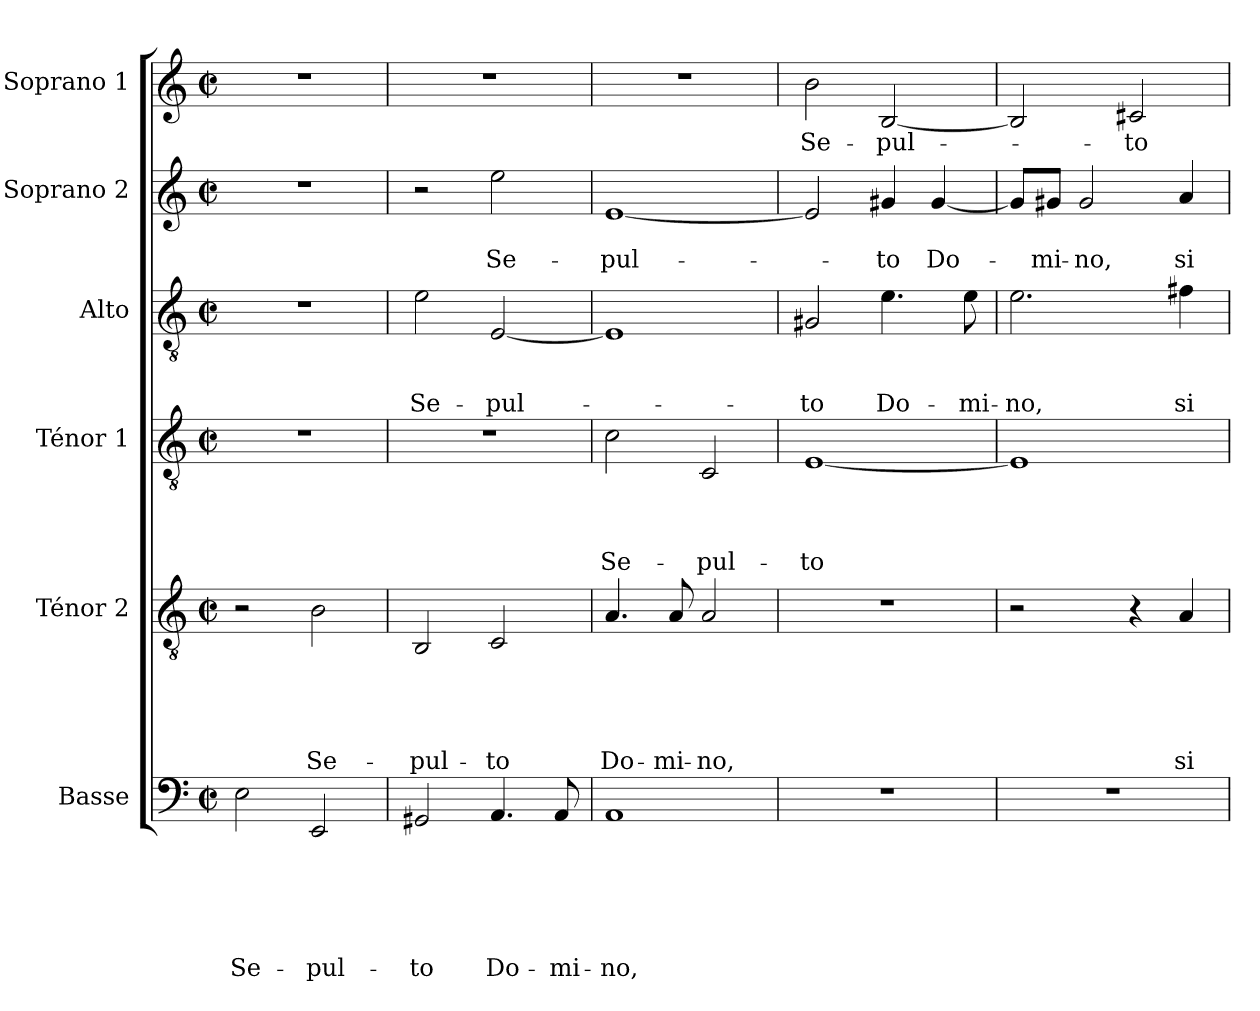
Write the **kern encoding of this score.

**kern	**text	**text	**text	**text	**text	**text	**kern	**text	**text	**text	**text	**text	**kern	**text	**text	**text	**text	**kern	**text	**text	**text	**kern	**text	**text	**kern	**text
*part6	*part6	*part6	*part6	*part6	*part6	*part6	*part5	*part5	*part5	*part5	*part5	*part5	*part4	*part4	*part4	*part4	*part4	*part3	*part3	*part3	*part3	*part2	*part2	*part2	*part1	*part1
*staff6	*staff6	*staff6	*staff6	*staff6	*staff6	*staff6	*staff5	*staff5	*staff5	*staff5	*staff5	*staff5	*staff4	*staff4	*staff4	*staff4	*staff4	*staff3	*staff3	*staff3	*staff3	*staff2	*staff2	*staff2	*staff1	*staff1
*I"Basse	*	*	*	*	*	*	*I"Ténor 2	*	*	*	*	*	*I"Ténor 1	*	*	*	*	*I"Alto	*	*	*	*I"Soprano 2	*	*	*I"Soprano 1	*
*I'B	*	*	*	*	*	*	*I'T2	*	*	*	*	*	*I'T1	*	*	*	*	*I'A	*	*	*	*I'S2	*	*	*I'S1	*
*clefF4	*	*	*	*	*	*	*clefGv2	*	*	*	*	*	*clefGv2	*	*	*	*	*clefGv2	*	*	*	*clefG2	*	*	*clefG2	*
*k[]	*	*	*	*	*	*	*k[]	*	*	*	*	*	*k[]	*	*	*	*	*k[]	*	*	*	*k[]	*	*	*k[]	*
*C:	*	*	*	*	*	*	*C:	*	*	*	*	*	*C:	*	*	*	*	*C:	*	*	*	*C:	*	*	*C:	*
*M2/2	*	*	*	*	*	*	*M2/2	*	*	*	*	*	*M2/2	*	*	*	*	*M2/2	*	*	*	*M2/2	*	*	*M2/2	*
*met(c|)	*	*	*	*	*	*	*met(c|)	*	*	*	*	*	*met(c|)	*	*	*	*	*met(c|)	*	*	*	*met(c|)	*	*	*met(c|)	*
=1	=1	=1	=1	=1	=1	=1	=1	=1	=1	=1	=1	=1	=1	=1	=1	=1	=1	=1	=1	=1	=1	=1	=1	=1	=1	=1
!	!	!	!	!	!	!LO:LY:b	!	!	!	!	!	!	!	!	!	!	!	!	!	!	!	!	!	!	!	!
2E\	.	.	.	.	.	Se-	2r	.	.	.	.	.	1r	.	.	.	.	1r	.	.	.	1r	.	.	1r	.
!	!	!	!	!	!	!LO:LY:b	!	!	!	!	!	!LO:LY:b	!	!	!	!	!	!	!	!	!	!	!	!	!	!
2EE/	.	.	.	.	.	-pul-	2B\	.	.	.	.	Se-	.	.	.	.	.	.	.	.	.	.	.	.	.	.
=2	=2	=2	=2	=2	=2	=2	=2	=2	=2	=2	=2	=2	=2	=2	=2	=2	=2	=2	=2	=2	=2	=2	=2	=2	=2	=2
!	!	!	!	!	!	!LO:LY:b	!	!	!	!	!	!LO:LY:b	!	!	!	!	!	!	!	!	!LO:LY:b	!	!	!	!	!
2GG#X/	.	.	.	.	.	-to	2BB/	.	.	.	.	-pul-	1r	.	.	.	.	2e\	.	.	Se-	2r	.	.	1r	.
!	!	!	!	!	!	!LO:LY:b	!	!	!	!	!	!LO:LY:b	!	!	!	!	!	!	!	!	!LO:LY:b	!	!	!LO:LY:b	!	!
4.AA/	.	.	.	.	.	Do-	2C/	.	.	.	.	-to	.	.	.	.	.	[2E/	.	.	-pul-	2ee\	.	Se-	.	.
!	!	!	!	!	!	!LO:LY:b	!	!	!	!	!	!	!	!	!	!	!	!	!	!	!	!	!	!	!	!
8AA/	.	.	.	.	.	-mi-	.	.	.	.	.	.	.	.	.	.	.	.	.	.	.	.	.	.	.	.
=3	=3	=3	=3	=3	=3	=3	=3	=3	=3	=3	=3	=3	=3	=3	=3	=3	=3	=3	=3	=3	=3	=3	=3	=3	=3	=3
!	!	!	!	!	!	!LO:LY:b	!	!	!	!	!	!LO:LY:b	!	!	!	!	!LO:LY:b	!	!	!	!	!	!	!LO:LY:b	!	!
1AA	.	.	.	.	.	-no,	4.A/	.	.	.	.	Do-	2c\	.	.	.	Se-	1E]	.	.	.	[1e	.	-pul-	1r	.
!	!	!	!	!	!	!	!	!	!	!	!	!LO:LY:b	!	!	!	!	!	!	!	!	!	!	!	!	!	!
.	.	.	.	.	.	.	8A/	.	.	.	.	-mi-	.	.	.	.	.	.	.	.	.	.	.	.	.	.
!	!	!	!	!	!	!	!	!	!	!	!	!LO:LY:b	!	!	!	!	!LO:LY:b	!	!	!	!	!	!	!	!	!
.	.	.	.	.	.	.	2A/	.	.	.	.	-no,	2C/	.	.	.	-pul-	.	.	.	.	.	.	.	.	.
=4	=4	=4	=4	=4	=4	=4	=4	=4	=4	=4	=4	=4	=4	=4	=4	=4	=4	=4	=4	=4	=4	=4	=4	=4	=4	=4
!	!	!	!	!	!	!	!	!	!	!	!	!	!	!	!	!	!LO:LY:b	!	!	!	!LO:LY:b	!	!	!	!	!LO:LY:b
1r	.	.	.	.	.	.	1r	.	.	.	.	.	[1E	.	.	.	-to	2G#X/	.	.	-to	2e/]	.	.	2b\	Se-
!	!	!	!	!	!	!	!	!	!	!	!	!	!	!	!	!	!	!	!	!	!LO:LY:b	!	!	!LO:LY:b	!	!LO:LY:b
.	.	.	.	.	.	.	.	.	.	.	.	.	.	.	.	.	.	4.e\	.	.	Do-	4g#X/	.	-to	[2B/	-pul-
!	!	!	!	!	!	!	!	!	!	!	!	!	!	!	!	!	!	!	!	!	!	!	!	!LO:LY:b	!	!
.	.	.	.	.	.	.	.	.	.	.	.	.	.	.	.	.	.	.	.	.	.	[4g#/	.	Do-	.	.
!	!	!	!	!	!	!	!	!	!	!	!	!	!	!	!	!	!	!	!	!	!LO:LY:b	!	!	!	!	!
.	.	.	.	.	.	.	.	.	.	.	.	.	.	.	.	.	.	8e\	.	.	-mi-	.	.	.	.	.
=5	=5	=5	=5	=5	=5	=5	=5	=5	=5	=5	=5	=5	=5	=5	=5	=5	=5	=5	=5	=5	=5	=5	=5	=5	=5	=5
!	!	!	!	!	!	!	!	!	!	!	!	!	!	!	!	!	!	!	!	!	!LO:LY:b	!	!	!	!	!
1r	.	.	.	.	.	.	2r	.	.	.	.	.	1E]	.	.	.	.	2.e\	.	.	-no,	8g#/L]	.	.	2B/]	.
!	!	!	!	!	!	!	!	!	!	!	!	!	!	!	!	!	!	!	!	!	!	!	!	!LO:LY:b	!	!
.	.	.	.	.	.	.	.	.	.	.	.	.	.	.	.	.	.	.	.	.	.	8g#X/J	.	-mi-	.	.
!	!	!	!	!	!	!	!	!	!	!	!	!	!	!	!	!	!	!	!	!	!	!	!	!LO:LY:b	!	!
.	.	.	.	.	.	.	.	.	.	.	.	.	.	.	.	.	.	.	.	.	.	2g#/	.	-no,	.	.
!	!	!	!	!	!	!	!	!	!	!	!	!	!	!	!	!	!	!	!	!	!	!	!	!	!	!LO:LY:b
.	.	.	.	.	.	.	4r	.	.	.	.	.	.	.	.	.	.	.	.	.	.	.	.	.	2c#X/	-to
!	!	!	!	!	!	!	!	!	!	!	!	!LO:LY:b	!	!	!	!	!	!	!	!	!LO:LY:b	!	!	!LO:LY:b	!	!
.	.	.	.	.	.	.	4A/	.	.	.	.	si-	.	.	.	.	.	4f#X\	.	.	si-	4a/	.	si-	.	.
=	=	=	=	=	=	=	=	=	=	=	=	=	=	=	=	=	=	=	=	=	=	=	=	=	=	=
*-	*-	*-	*-	*-	*-	*-	*-	*-	*-	*-	*-	*-	*-	*-	*-	*-	*-	*-	*-	*-	*-	*-	*-	*-	*-	*-
